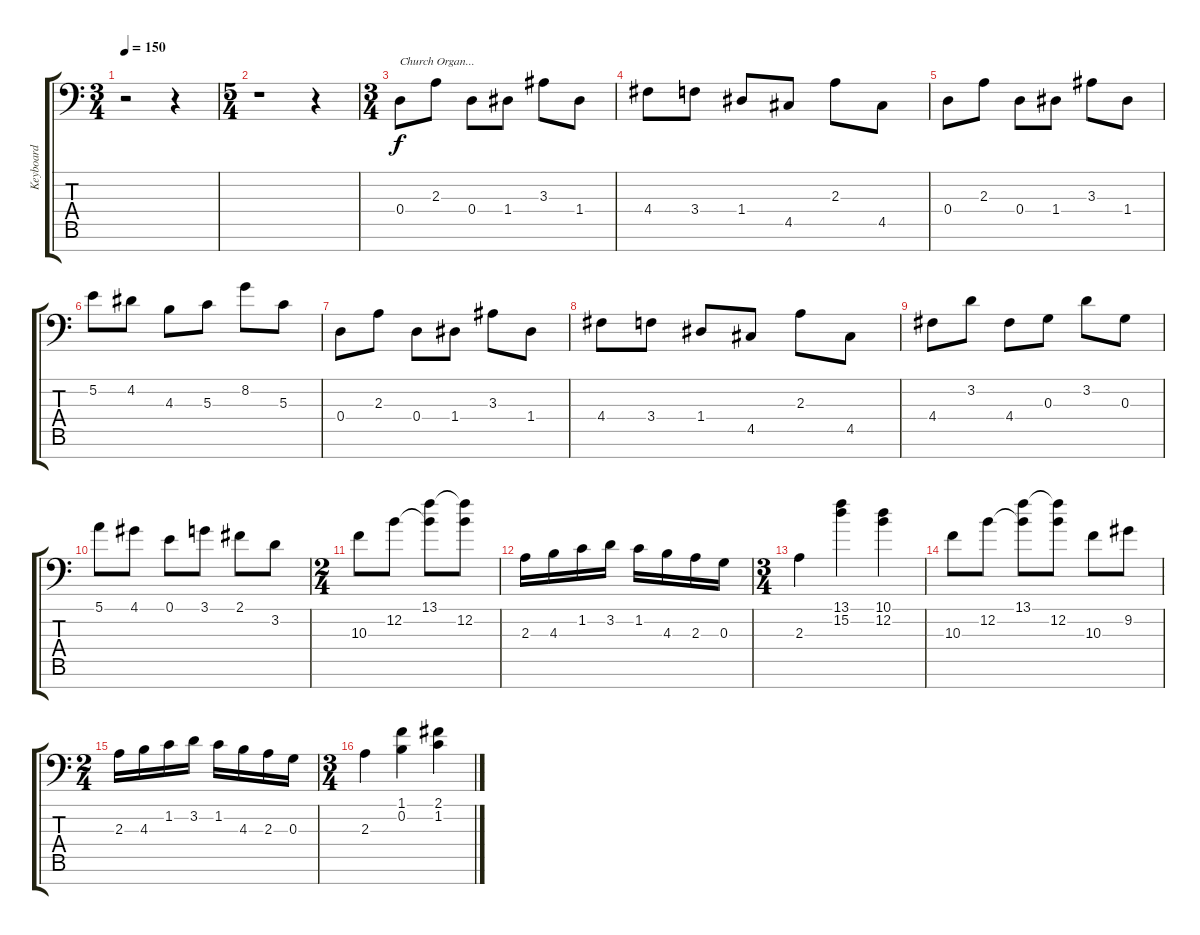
\track ("Keyboard" "Keyboard") {instrument stringensemble1}
\staff {score tabs}
\tuning (E4 B3 G3 D3 A2 E2 E1) {hide}
\ts (3 4)
\tempo 150
\clef f4
\ks c
r.2{dy mp} r.4 |
\ts (5 4)
r.1 r.4 |
\ts (3 4)
0.4.8{txt "Church Organ..." dy f instrument churchorgan} 2.3.8 0.4.8 1.4.8 3.3.8 1.4.8 |
4.4.8 3.4.8 1.4.8 4.5.8 2.3.8 4.5.8 |
0.4.8 2.3.8 0.4.8 1.4.8 3.3.8 1.4.8 |
5.2.8 4.2.8 4.3.8 5.3.8 8.2.8 5.3.8 |
0.4.8{instrument churchorgan} 2.3.8 0.4.8 1.4.8 3.3.8 1.4.8 |
4.4.8 3.4.8 1.4.8 4.5.8 2.3.8 4.5.8 |
4.4.8 3.2.8 4.4.8 0.3.8 3.2.8 0.3.8 |
5.1.8 4.1.8 0.1.8 3.1.8 2.1.8 3.2.8 |
\ts (2 4)
10.3.8 12.2.8 (13.1 12.2{t}).8 (13.1{t} 12.2).8 |
2.3.16 4.3.16 1.2.16 3.2.16 1.2.16 4.3.16 2.3.16 0.3.16 |
\ts (3 4)
2.3.4 (13.1 15.2).4 (10.1 12.2).4 |
10.3.8 12.2.8 (13.1 12.2{t}).8 (13.1{t} 12.2).8 10.3.8 9.2.8 |
\ts (2 4)
2.3.16 4.3.16 1.2.16 3.2.16 1.2.16 4.3.16 2.3.16 0.3.16 |
\ts (3 4)
2.3.4 (1.1 0.2).4 (2.1 1.2).4
